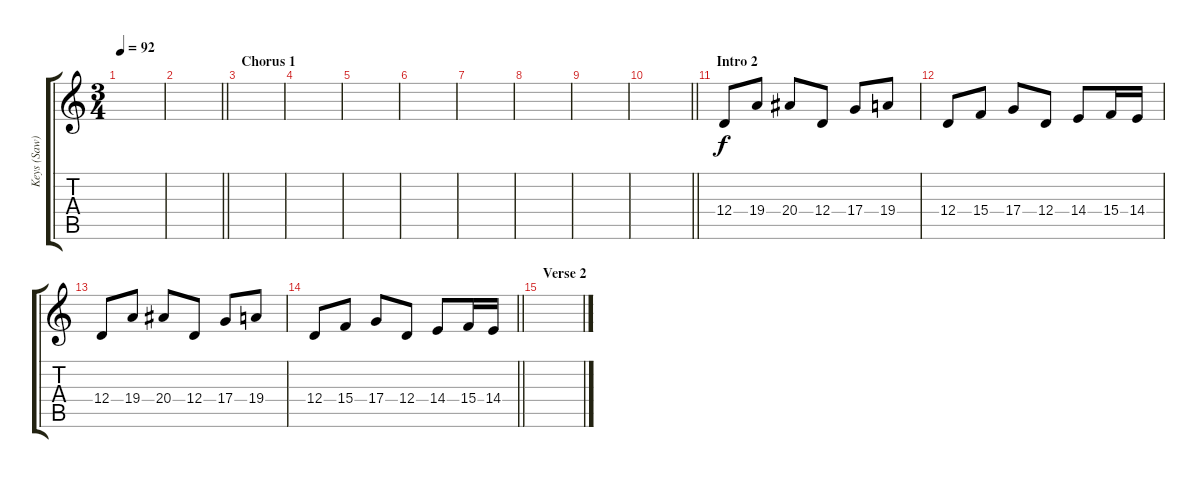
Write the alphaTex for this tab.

\track ("Keys (Saw)" "Keys (Saw)") {instrument lead2sawtooth}
\staff {score tabs}
\tuning (E4 B3 G3 D3 A2 D2) {hide}
\ts (3 4)
\tempo 92
\clef g2
\ks c
|
\barLineRight lightlight
|
\section ("" "Chorus 1")
|
|
|
|
|
|
|
\barLineRight lightlight
|
\section ("" "Intro 2 ")
12.4.8 19.4.8 20.4.8 12.4.8 17.4.8 19.4.8 |
12.4.8 15.4.8 17.4.8 12.4.8 14.4.8 15.4.16 14.4.16 |
12.4.8 19.4.8 20.4.8 12.4.8 17.4.8 19.4.8 |
\barLineRight lightlight
12.4.8 15.4.8 17.4.8 12.4.8 14.4.8 15.4.16 14.4.16 |
\section ("" "Verse 2")
